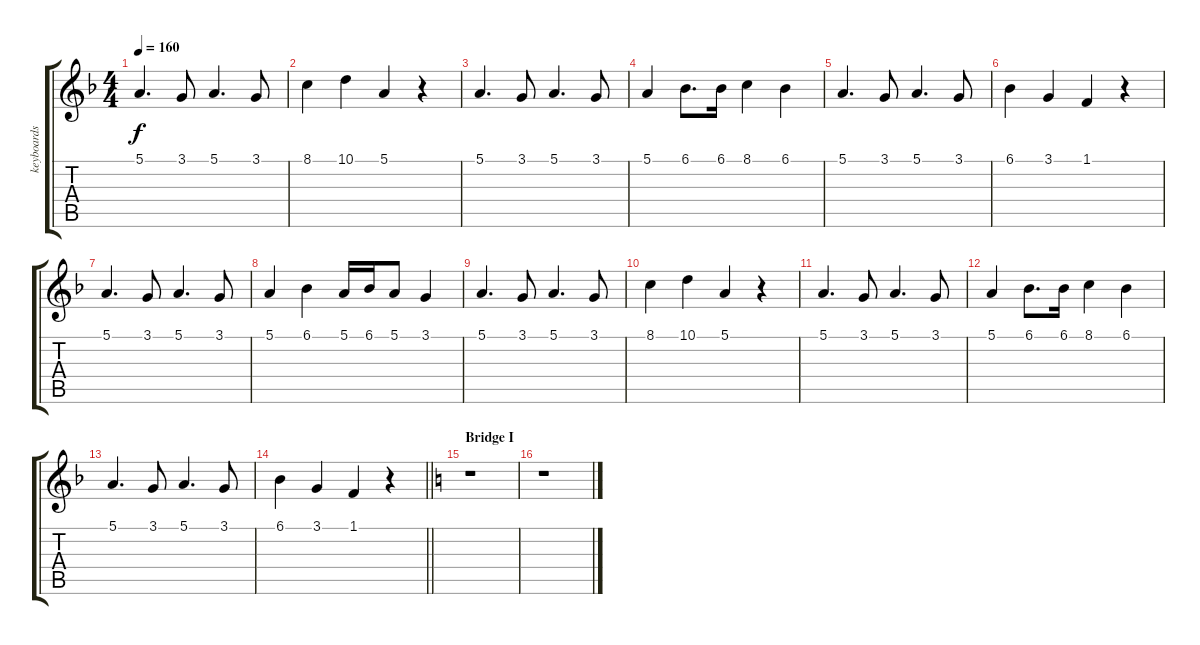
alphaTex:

\track ("keyboards 1" "keyboards ") {instrument flute}
\staff {score tabs}
\tuning (E4 B3 G3 D3 A2 E2) {hide}
\ts (4 4)
\tempo 160
\clef g2
\ks dminor
5.1.4{d dy f} 3.1.8 5.1.4{d} 3.1.8 |
8.1.4 10.1.4 5.1.4 r.4 |
5.1.4{d} 3.1.8 5.1.4{d} 3.1.8 |
5.1.4 6.1.8{d} 6.1.16 8.1.4 6.1.4 |
5.1.4{d} 3.1.8 5.1.4{d} 3.1.8 |
6.1.4 3.1.4 1.1.4 r.4 |
5.1.4{d} 3.1.8 5.1.4{d} 3.1.8 |
5.1.4 6.1.4 5.1.16 6.1.16 5.1.8 3.1.4 |
5.1.4{d} 3.1.8 5.1.4{d} 3.1.8 |
8.1.4 10.1.4 5.1.4 r.4 |
5.1.4{d} 3.1.8 5.1.4{d} 3.1.8 |
5.1.4 6.1.8{d} 6.1.16 8.1.4 6.1.4 |
5.1.4{d} 3.1.8 5.1.4{d} 3.1.8 |
\barLineRight lightlight
6.1.4 3.1.4 1.1.4 r.4 |
\section ("" "Bridge I")
\ks c
r.1 |
r.1
